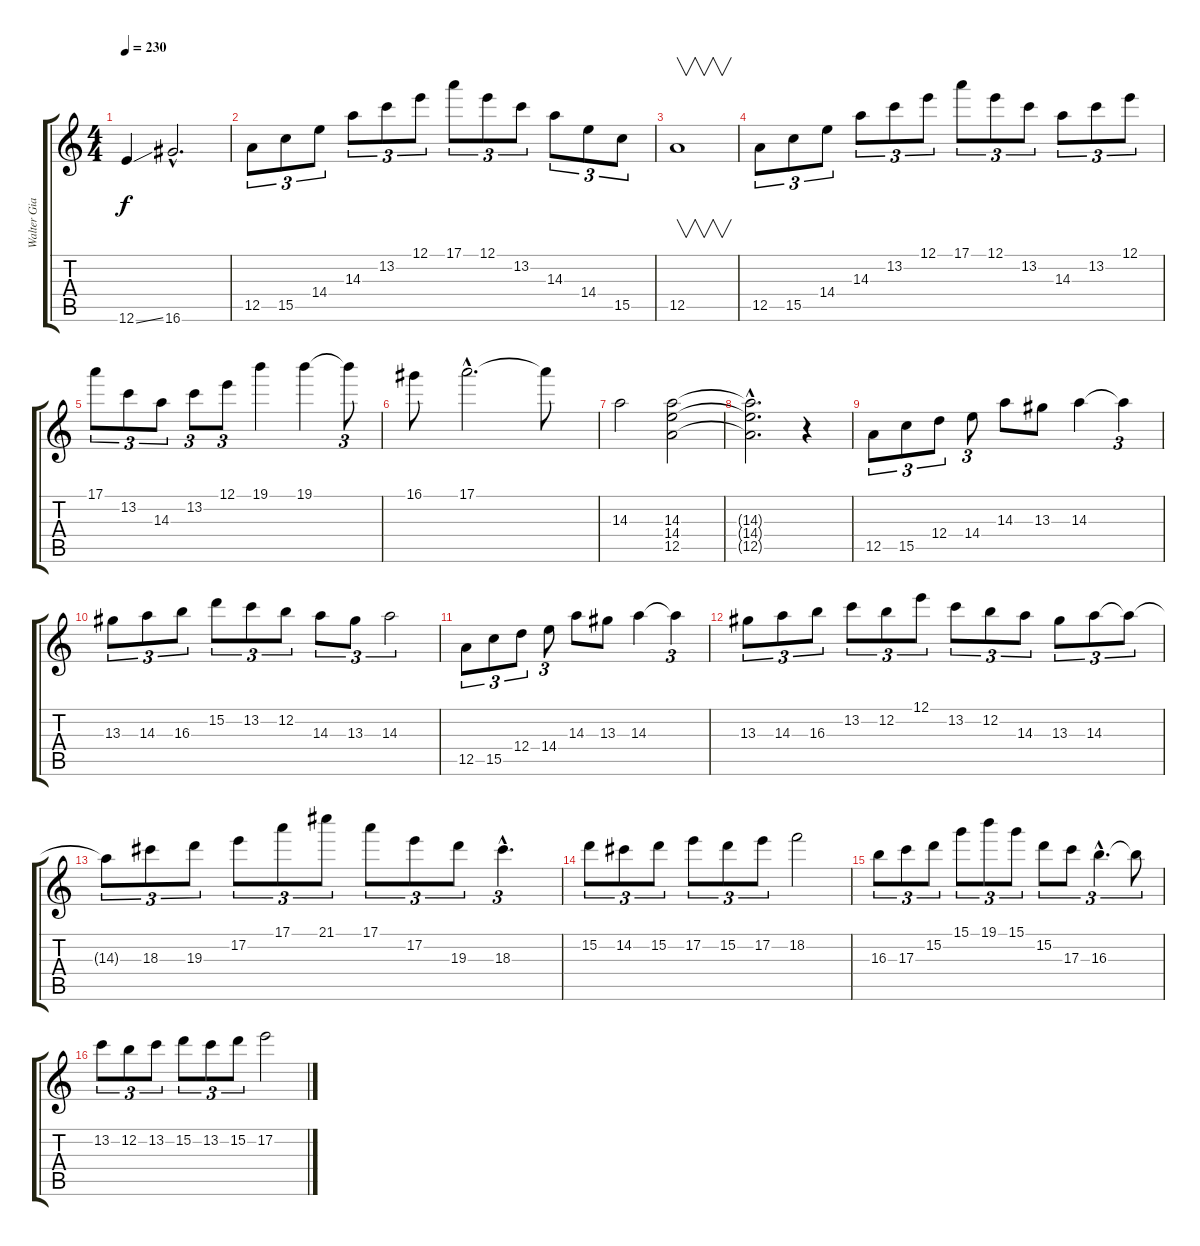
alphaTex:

\track ("Walter Giardino" "Walter Gia") {instrument distortionguitar}
\staff {score tabs}
\tuning (E4 B3 G3 D3 A2 E2) {hide}
\ts (4 4)
\tempo 230
\clef g2
\ks c
12.6{ss}.4{dy f instrument distortionguitar} 16.6{hac}.2{d} |
12.5.8{tu (3 2)} 15.5.8{tu (3 2)} 14.4.8{tu (3 2)} 14.3.8{tu (3 2)} 13.2.8{tu (3 2)} 12.1.8{tu (3 2)} 17.1.8{tu (3 2)} 12.1.8{tu (3 2)} 13.2.8{tu (3 2)} 14.3.8{tu (3 2)} 14.4.8{tu (3 2)} 15.5.8{tu (3 2)} |
12.5.1{v} |
12.5.8{tu (3 2)} 15.5.8{tu (3 2)} 14.4.8{tu (3 2)} 14.3.8{tu (3 2)} 13.2.8{tu (3 2)} 12.1.8{tu (3 2)} 17.1.8{tu (3 2)} 12.1.8{tu (3 2)} 13.2.8{tu (3 2)} 14.3.8{tu (3 2)} 13.2.8{tu (3 2)} 12.1.8{tu (3 2)} |
17.1.8{tu (3 2)} 13.2.8{tu (3 2)} 14.3.8{tu (3 2)} 13.2.8{tu (3 2)} 12.1.8{tu (3 2)} 19.1.4 19.1.4 19.1{t}.8{tu (3 2)} |
16.1.8 17.1{hac}.2{d} 17.1{t}.8 |
14.3.2{instrument electricguitarjazz} (14.3 14.4 12.5).2{instrument distortionguitar} |
(14.3{hac t} 14.4{hac t} 12.5{hac t}).2{d} r.4 |
12.5.8{tu (3 2)} 15.5.8{tu (3 2)} 12.4.8{tu (3 2)} 14.4.8{tu (3 2)} 14.3.8 13.3.8 14.3.4 14.3{t}.4{tu (3 2)} |
13.3.8{tu (3 2)} 14.3.8{tu (3 2)} 16.3.8{tu (3 2)} 15.2.8{tu (3 2)} 13.2.8{tu (3 2)} 12.2.8{tu (3 2)} 14.3.8{tu (3 2)} 13.3.8{tu (3 2)} 14.3.2{tu (3 2)} |
12.5.8{tu (3 2)} 15.5.8{tu (3 2)} 12.4.8{tu (3 2)} 14.4.8{tu (3 2)} 14.3.8 13.3.8 14.3.4 14.3{t}.4{tu (3 2)} |
13.3.8{tu (3 2)} 14.3.8{tu (3 2)} 16.3.8{tu (3 2)} 13.2.8{tu (3 2)} 12.2.8{tu (3 2)} 12.1.8{tu (3 2)} 13.2.8{tu (3 2)} 12.2.8{tu (3 2)} 14.3.8{tu (3 2)} 13.3.8{tu (3 2)} 14.3.8{tu (3 2)} 14.3{t}.8{tu (3 2)} |
14.3{t}.8{tu (3 2)} 18.3.8{tu (3 2)} 19.3.8{tu (3 2)} 17.2.8{tu (3 2)} 17.1.8{tu (3 2)} 21.1.8{tu (3 2)} 17.1.8{tu (3 2)} 17.2.8{tu (3 2)} 19.3.8{tu (3 2)} 18.3{hac}.4{d tu (3 2)} |
15.2.8{tu (3 2)} 14.2.8{tu (3 2)} 15.2.8{tu (3 2)} 17.2.8{tu (3 2)} 15.2.8{tu (3 2)} 17.2.8{tu (3 2)} 18.2.2 |
16.3.8{tu (3 2)} 17.3.8{tu (3 2)} 15.2.8{tu (3 2)} 15.1.8{tu (3 2)} 19.1.8{tu (3 2)} 15.1.8{tu (3 2)} 15.2.8{tu (3 2)} 17.3.8{tu (3 2)} 16.3{hac}.4{d tu (3 2)} 16.3{t}.8{tu (3 2)} |
13.2.8{tu (3 2)} 12.2.8{tu (3 2)} 13.2.8{tu (3 2)} 15.2.8{tu (3 2)} 13.2.8{tu (3 2)} 15.2.8{tu (3 2)} 17.2.2
